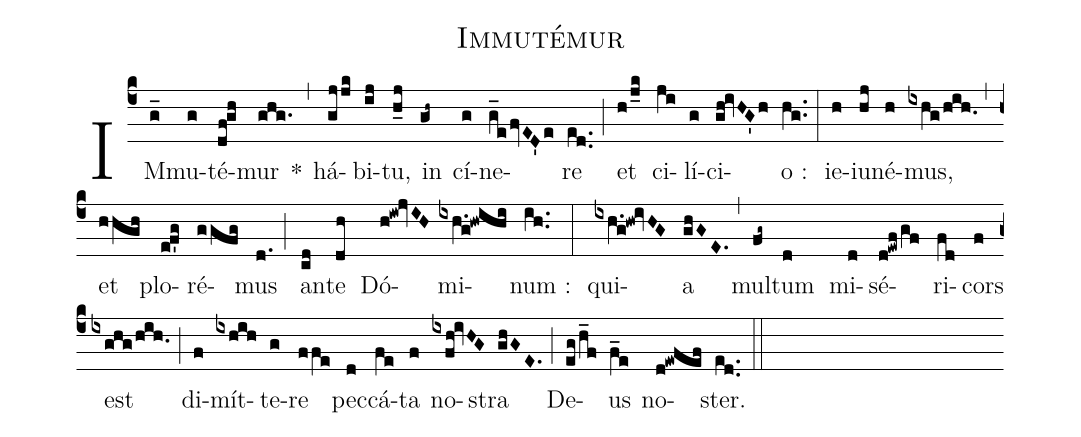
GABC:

name:Immutémur;
%%
(c4) IM(g_)mu(g)té(df!gh)mur(ghg.) *(,)
há(gjjk)bi(ij)tu,(h_j) in(gh~) cí(g)ne(g_efvED'e)re(ed..) (;)
et(h/j_k) ci(ji)lí(g)ci(gh!ivHG'h)o :(hg..) (:)
ie(h)iu(hj)né(h)mus,(ixhg/hih.) (,)
et(hhgh) plo(e!f'g)ré(ggfg)mus(d.) (;)
an(cd)te(dh) Dó(h!iw!jvIH)mi(ixh.g!hwihi)num :(ih..) (:)
qui(ixh.g!hw!ivHG)a(ghGE.) (,)
mul(fg~)tum(d) mi(d)sé(d!ewf/gf)ri(fd)cors(f) est(ixghg/hih.) (;)
di(f)mít(ixhih)te(g)re(ffe) pec(d)cá(fe)ta(f) no(ixfh!ivHG)stra(ghGE.) (;)
De(eg/h_f)us(f_e) no(d!ewfef)ster.(ed..) (::)
